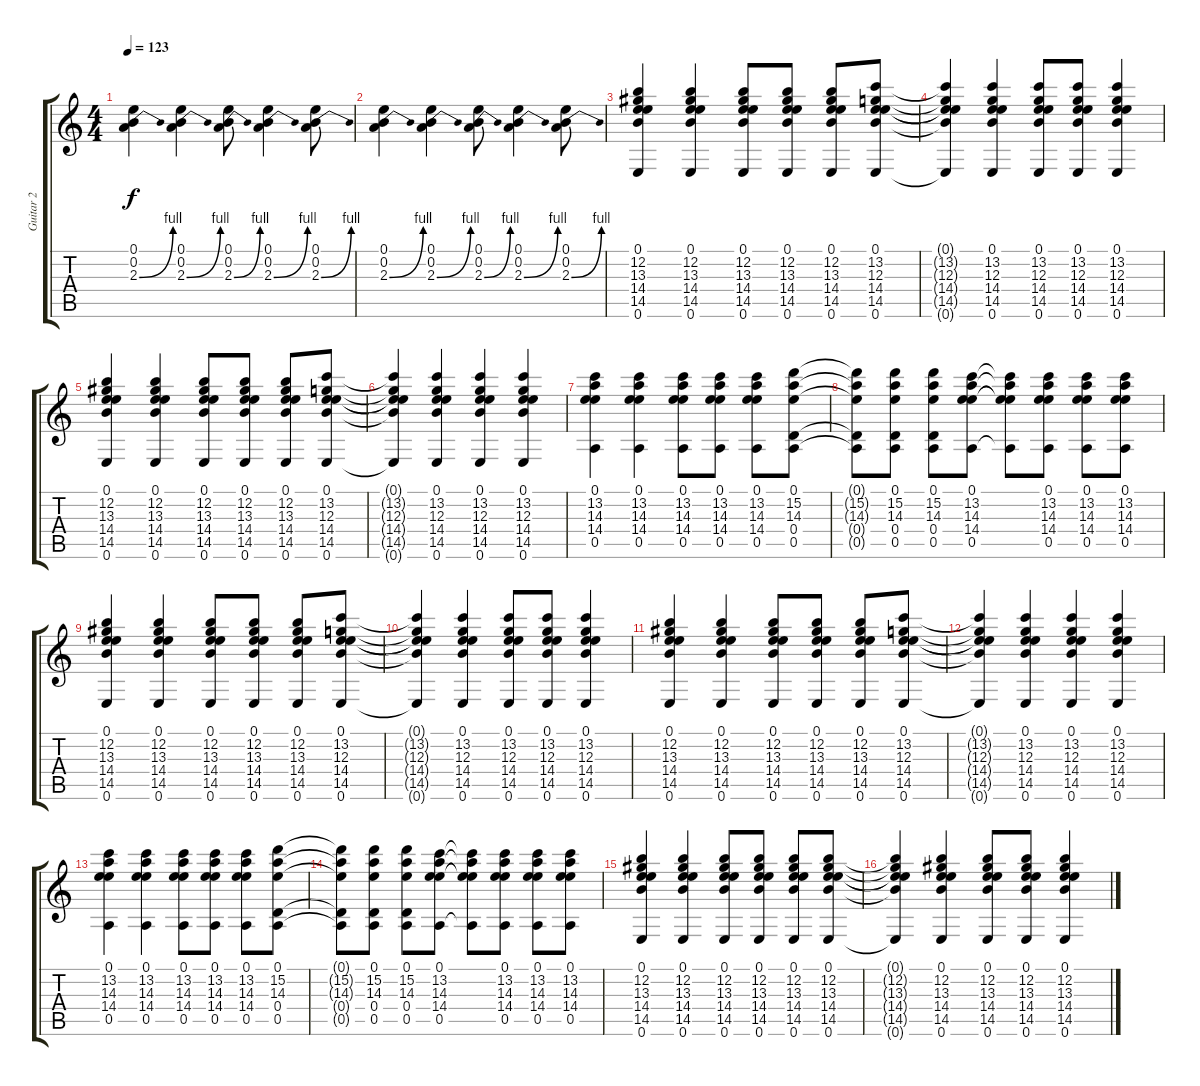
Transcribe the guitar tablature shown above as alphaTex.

\track ("Guitar 2" "Guitar 2") {instrument overdrivenguitar}
\staff {score tabs}
\tuning (E4 B3 G3 D3 A2 E2) {hide}
\ts (4 4)
\tempo 123
\clef g2
\ks c
(0.1 0.2 2.3{be (bend 0 0 60 4)}).4{dy f volume 16} (0.1 0.2 2.3{be (bend 0 0 60 4)}).4 (0.1 0.2 2.3{be (bend 0 0 60 4)}).8 (0.1 0.2 2.3{be (bend 0 0 60 4)}).4 (0.1 0.2 2.3{be (bend 0 0 60 4)}).8 |
(0.1 0.2 2.3{be (bend 0 0 60 4)}).4 (0.1 0.2 2.3{be (bend 0 0 60 4)}).4 (0.1 0.2 2.3{be (bend 0 0 60 4)}).8 (0.1 0.2 2.3{be (bend 0 0 60 4)}).4 (0.1 0.2 2.3{be (bend 0 0 60 4)}).8 |
(0.1 12.2 13.3 14.4 14.5 0.6).4{volume 11} (0.1 12.2 13.3 14.4 14.5 0.6).4 (0.1 12.2 13.3 14.4 14.5 0.6).8 (0.1 12.2 13.3 14.4 14.5 0.6).8 (0.1 12.2 13.3 14.4 14.5 0.6).8 (0.1 13.2 12.3 14.4 14.5 0.6).8 |
(0.1{t} 13.2{t} 12.3{t} 14.4{t} 14.5{t} 0.6{t}).4 (0.1 13.2 12.3 14.4 14.5 0.6).4 (0.1 13.2 12.3 14.4 14.5 0.6).8 (0.1 13.2 12.3 14.4 14.5 0.6).8 (0.1 13.2 12.3 14.4 14.5 0.6).4 |
(0.1 12.2 13.3 14.4 14.5 0.6).4 (0.1 12.2 13.3 14.4 14.5 0.6).4 (0.1 12.2 13.3 14.4 14.5 0.6).8 (0.1 12.2 13.3 14.4 14.5 0.6).8 (0.1 12.2 13.3 14.4 14.5 0.6).8 (0.1 13.2 12.3 14.4 14.5 0.6).8 |
(0.1{t} 13.2{t} 12.3{t} 14.4{t} 14.5{t} 0.6{t}).4 (0.1 13.2 12.3 14.4 14.5 0.6).4 (0.1 13.2 12.3 14.4 14.5 0.6).4 (0.1 13.2 12.3 14.4 14.5 0.6).4 |
(0.1 13.2 14.3 14.4 0.5).4 (0.1 13.2 14.3 14.4 0.5).4 (0.1 13.2 14.3 14.4 0.5).8 (0.1 13.2 14.3 14.4 0.5).8 (0.1 13.2 14.3 14.4 0.5).8 (0.1 15.2 14.3 0.4 0.5).8 |
(0.1{t} 15.2{t} 14.3{t} 0.4{t} 0.5{t}).8 (0.1 15.2 14.3 0.4 0.5).8 (0.1 15.2 14.3 0.4 0.5).8 (0.1 13.2 14.3 14.4 0.5).8 (0.1{t} 13.2{t} 14.3{t} 14.4{t} 0.5{t}).8 (0.1 13.2 14.3 14.4 0.5).8 (0.1 13.2 14.3 14.4 0.5).8 (0.1 13.2 14.3 14.4 0.5).8 |
(0.1 12.2 13.3 14.4 14.5 0.6).4 (0.1 12.2 13.3 14.4 14.5 0.6).4 (0.1 12.2 13.3 14.4 14.5 0.6).8 (0.1 12.2 13.3 14.4 14.5 0.6).8 (0.1 12.2 13.3 14.4 14.5 0.6).8 (0.1 13.2 12.3 14.4 14.5 0.6).8 |
(0.1{t} 13.2{t} 12.3{t} 14.4{t} 14.5{t} 0.6{t}).4 (0.1 13.2 12.3 14.4 14.5 0.6).4 (0.1 13.2 12.3 14.4 14.5 0.6).8 (0.1 13.2 12.3 14.4 14.5 0.6).8 (0.1 13.2 12.3 14.4 14.5 0.6).4 |
(0.1 12.2 13.3 14.4 14.5 0.6).4 (0.1 12.2 13.3 14.4 14.5 0.6).4 (0.1 12.2 13.3 14.4 14.5 0.6).8 (0.1 12.2 13.3 14.4 14.5 0.6).8 (0.1 12.2 13.3 14.4 14.5 0.6).8 (0.1 13.2 12.3 14.4 14.5 0.6).8 |
(0.1{t} 13.2{t} 12.3{t} 14.4{t} 14.5{t} 0.6{t}).4 (0.1 13.2 12.3 14.4 14.5 0.6).4 (0.1 13.2 12.3 14.4 14.5 0.6).4 (0.1 13.2 12.3 14.4 14.5 0.6).4 |
(0.1 13.2 14.3 14.4 0.5).4 (0.1 13.2 14.3 14.4 0.5).4 (0.1 13.2 14.3 14.4 0.5).8 (0.1 13.2 14.3 14.4 0.5).8 (0.1 13.2 14.3 14.4 0.5).8 (0.1 15.2 14.3 0.4 0.5).8 |
(0.1{t} 15.2{t} 14.3{t} 0.4{t} 0.5{t}).8 (0.1 15.2 14.3 0.4 0.5).8 (0.1 15.2 14.3 0.4 0.5).8 (0.1 13.2 14.3 14.4 0.5).8 (0.1{t} 13.2{t} 14.3{t} 14.4{t} 0.5{t}).8 (0.1 13.2 14.3 14.4 0.5).8 (0.1 13.2 14.3 14.4 0.5).8 (0.1 13.2 14.3 14.4 0.5).8 |
(0.1 12.2 13.3 14.4 14.5 0.6).4 (0.1 12.2 13.3 14.4 14.5 0.6).4 (0.1 12.2 13.3 14.4 14.5 0.6).8 (0.1 12.2 13.3 14.4 14.5 0.6).8 (0.1 12.2 13.3 14.4 14.5 0.6).8 (0.1 12.2 13.3 14.4 14.5 0.6).8 |
(0.1{t} 12.2{t} 13.3{t} 14.4{t} 14.5{t} 0.6{t}).4 (0.1 12.2 13.3 14.4 14.5 0.6).4 (0.1 12.2 13.3 14.4 14.5 0.6).8 (0.1 12.2 13.3 14.4 14.5 0.6).8 (0.1 12.2 13.3 14.4 14.5 0.6).4
